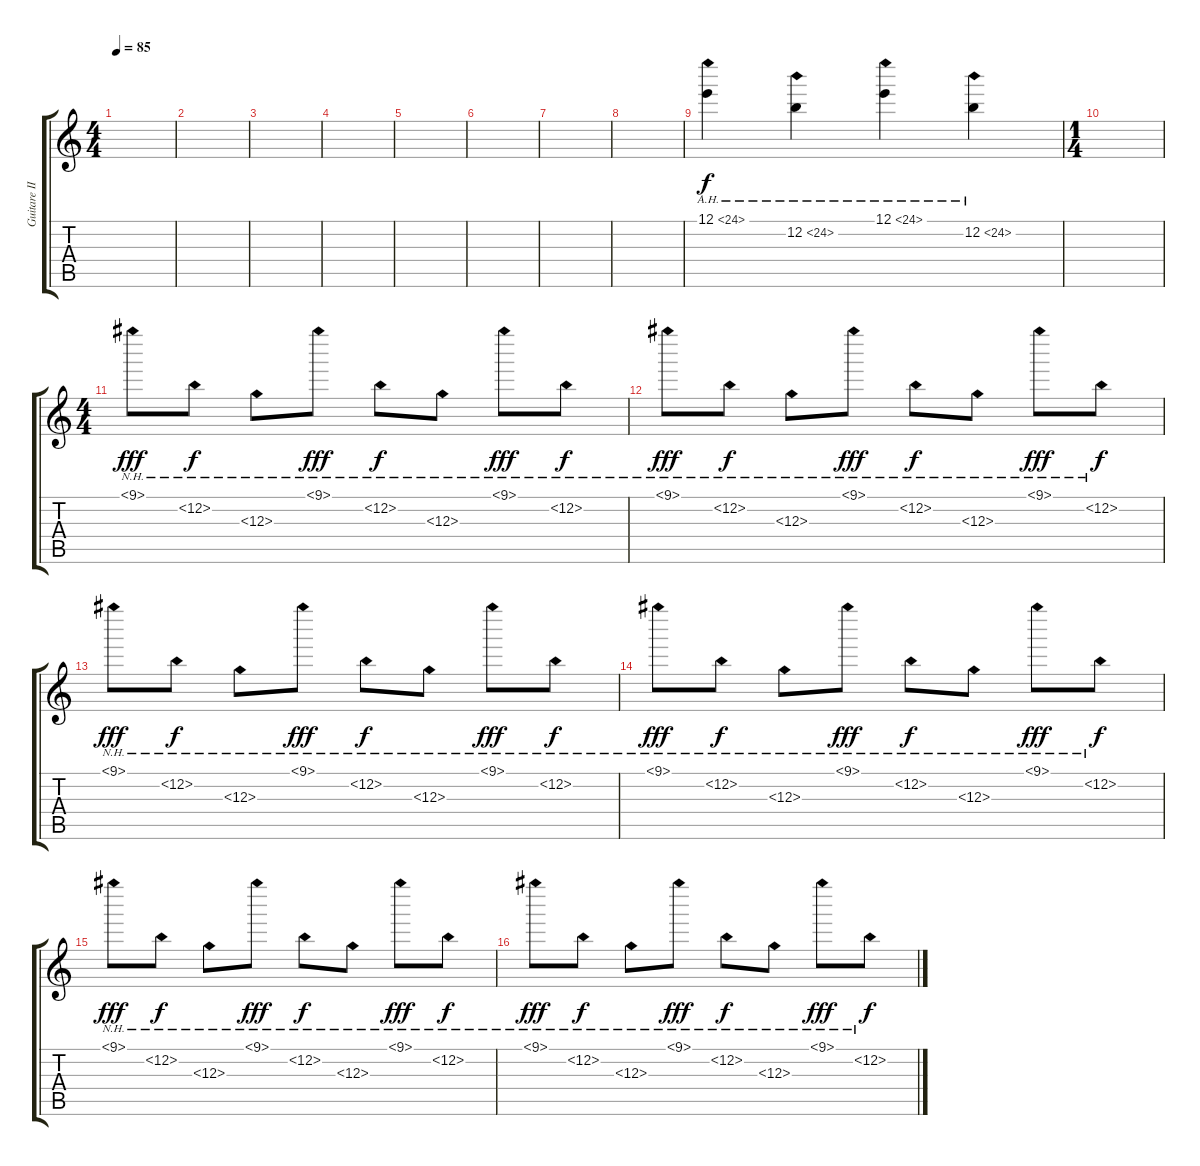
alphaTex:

\track ("Guitare II" "Guitare II") {instrument electricguitarjazz}
\staff {score tabs}
\tuning (E4 B3 G3 D3 A2 E2) {hide}
\ts (4 4)
\tempo 85
\clef g2
\ks c
|
|
|
|
|
|
|
|
12.1{ah 12}.4{instrument overdrivenguitar} 12.2{ah 12}.4 12.1{ah 12}.4 12.2{ah 12}.4 |
\ts (1 4)
|
\ts (4 4)
9.1{nh}.8{dy fff} 12.2{nh}.8{dy f} 13.3{nh}.8 9.1{nh}.8{dy fff} 12.2{nh}.8{dy f} 13.3{nh}.8 9.1{nh}.8{dy fff} 12.2{nh}.8{dy f} |
9.1{nh}.8{dy fff} 12.2{nh}.8{dy f} 13.3{nh}.8 9.1{nh}.8{dy fff} 12.2{nh}.8{dy f} 13.3{nh}.8 9.1{nh}.8{dy fff} 12.2{nh}.8{dy f} |
9.1{nh}.8{dy fff} 12.2{nh}.8{dy f} 13.3{nh}.8 9.1{nh}.8{dy fff} 12.2{nh}.8{dy f} 13.3{nh}.8 9.1{nh}.8{dy fff} 12.2{nh}.8{dy f} |
9.1{nh}.8{dy fff} 12.2{nh}.8{dy f} 13.3{nh}.8 9.1{nh}.8{dy fff} 12.2{nh}.8{dy f} 13.3{nh}.8 9.1{nh}.8{dy fff} 12.2{nh}.8{dy f} |
9.1{nh}.8{dy fff} 12.2{nh}.8{dy f} 13.3{nh}.8 9.1{nh}.8{dy fff} 12.2{nh}.8{dy f} 13.3{nh}.8 9.1{nh}.8{dy fff} 12.2{nh}.8{dy f} |
9.1{nh}.8{dy fff} 12.2{nh}.8{dy f} 13.3{nh}.8 9.1{nh}.8{dy fff} 12.2{nh}.8{dy f} 13.3{nh}.8 9.1{nh}.8{dy fff} 12.2{nh}.8{dy f}
